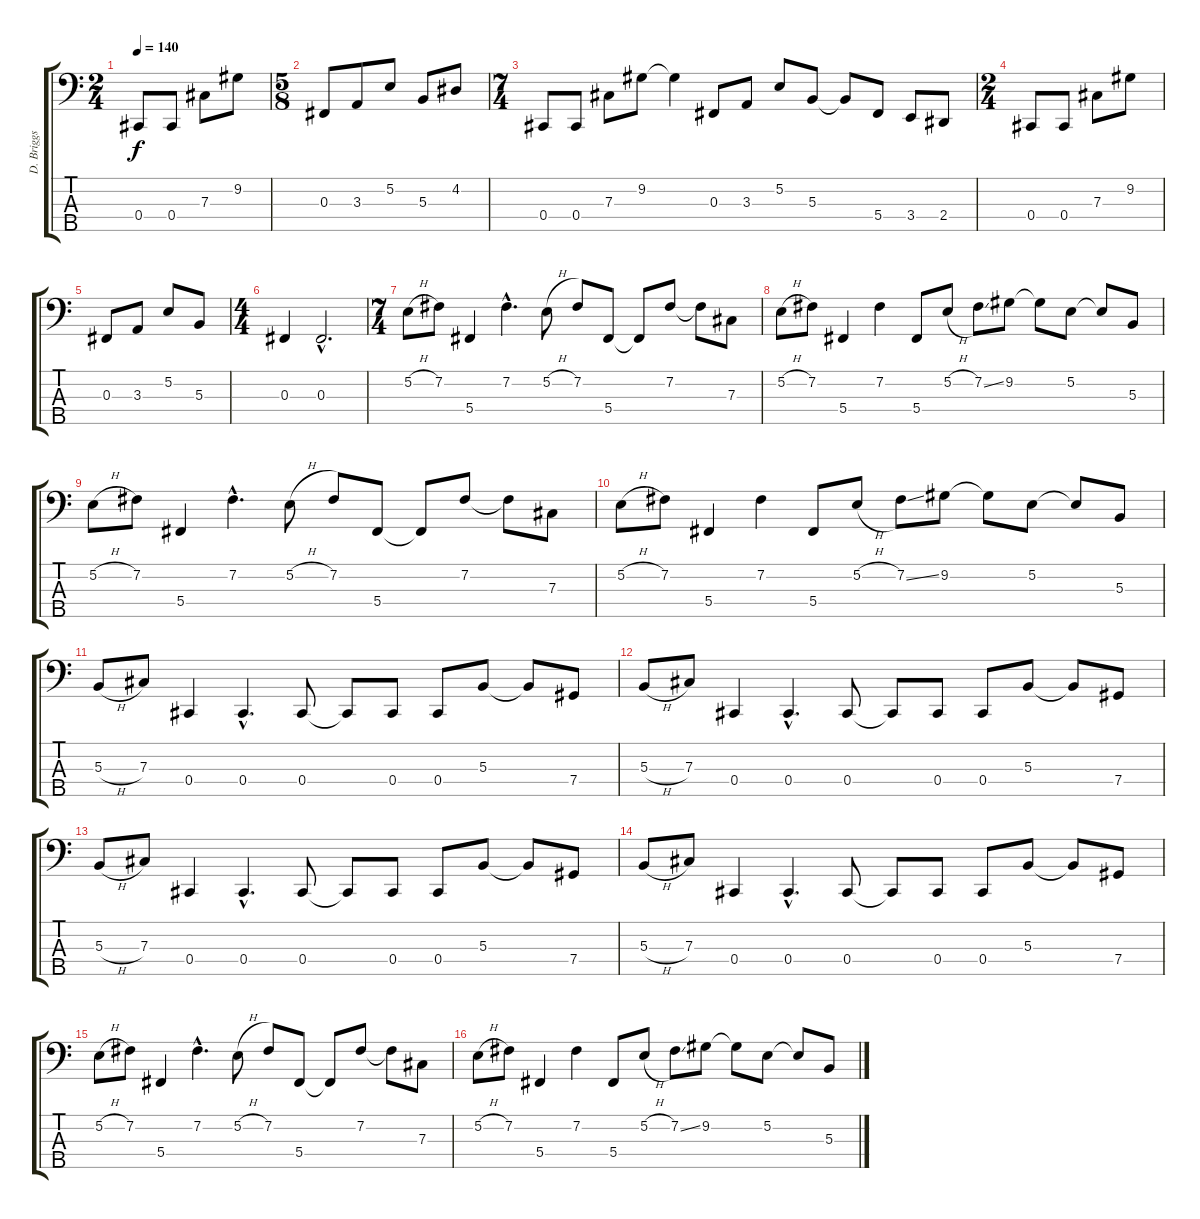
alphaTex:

\track ("D. Briggs Bass" "D. Briggs ") {instrument electricbassfinger}
\staff {score tabs}
\tuning (E2 B1 Gb1 Db1 Ab0) {hide}
\ts (2 4)
\tempo 140
\clef f4
\ks c
0.4.8{dy f} 0.4.8 7.3.8 9.2.8 |
\ts (5 8)
0.3.8 3.3.8 5.2.8 5.3.8 4.2.8 |
\ts (7 4)
0.4.8 0.4.8 7.3.8 9.2.8 9.2{t}.4 0.3.8 3.3.8 5.2.8 5.3.8 5.3{t}.8 5.4.8 3.4.8 2.4.8 |
\ts (2 4)
0.4.8 0.4.8 7.3.8 9.2.8 |
0.3.8 3.3.8 5.2.8 5.3.8 |
\ts (4 4)
0.3.4 0.3{hac}.2{d} |
\ts (7 4)
5.2{h}.8 7.2.8 5.4.4 7.2{hac}.4{d} 5.2{h}.8 7.2.8 5.4.8 5.4{t}.8 7.2.8 7.2{t}.8 7.3.8 |
5.2{h}.8 7.2.8 5.4.4 7.2.4 5.4.8 5.2{h}.8 7.2{ss}.8 9.2.8 9.2{t}.8 5.2.8 5.2{t}.8 5.3.8 |
5.2{h}.8 7.2.8 5.4.4 7.2{hac}.4{d} 5.2{h}.8 7.2.8 5.4.8 5.4{t}.8 7.2.8 7.2{t}.8 7.3.8 |
5.2{h}.8 7.2.8 5.4.4 7.2.4 5.4.8 5.2{h}.8 7.2{ss}.8 9.2.8 9.2{t}.8 5.2.8 5.2{t}.8 5.3.8 |
5.3{h}.8 7.3.8 0.4.4 0.4{hac}.4{d} 0.4.8 0.4{t}.8 0.4.8 0.4.8 5.3.8 5.3{t}.8 7.4.8 |
5.3{h}.8 7.3.8 0.4.4 0.4{hac}.4{d} 0.4.8 0.4{t}.8 0.4.8 0.4.8 5.3.8 5.3{t}.8 7.4.8 |
5.3{h}.8 7.3.8 0.4.4 0.4{hac}.4{d} 0.4.8 0.4{t}.8 0.4.8 0.4.8 5.3.8 5.3{t}.8 7.4.8 |
5.3{h}.8 7.3.8 0.4.4 0.4{hac}.4{d} 0.4.8 0.4{t}.8 0.4.8 0.4.8 5.3.8 5.3{t}.8 7.4.8 |
5.2{h}.8 7.2.8 5.4.4 7.2{hac}.4{d} 5.2{h}.8 7.2.8 5.4.8 5.4{t}.8 7.2.8 7.2{t}.8 7.3.8 |
5.2{h}.8 7.2.8 5.4.4 7.2.4 5.4.8 5.2{h}.8 7.2{ss}.8 9.2.8 9.2{t}.8 5.2.8 5.2{t}.8 5.3.8
